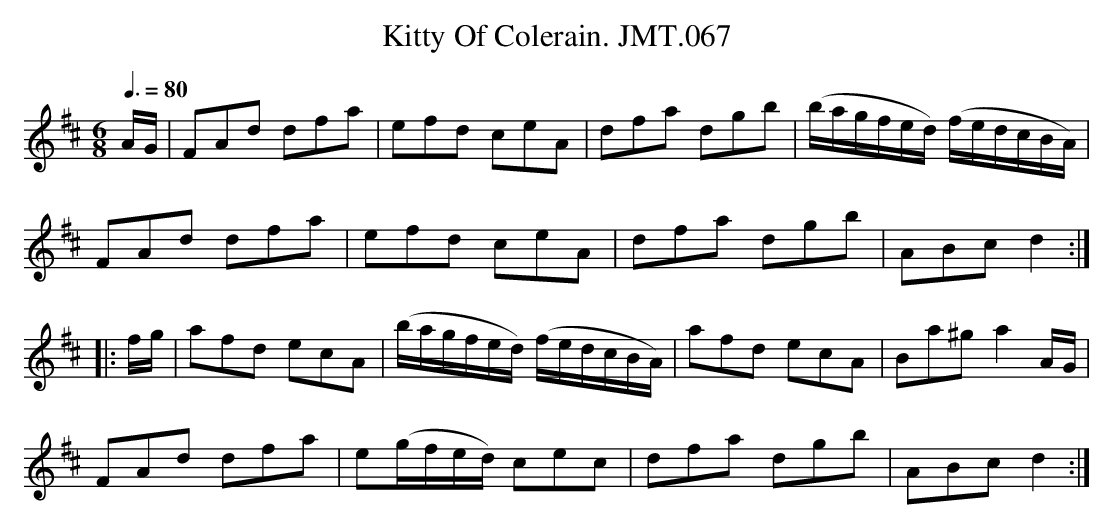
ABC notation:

X:1
T:Kitty Of Colerain. JMT.067
M:6/8
L:1/8
Q:3/8=80
K:D
A/G/|FAd dfa|efd ceA|dfa dgb|(b/a/g/f/e/d/) (f/e/d/c/B/A/)|
FAd dfa|efd ceA|dfa dgb|ABcd2:|
|:f/g/|afd ecA|(b/a/g/f/e/d/) (f/e/d/c/B/A/)|afd ecA|Ba^g a2A/G/|
FAd dfa|e(g/f/e/d/) cec|dfa dgb|ABcd2:|
